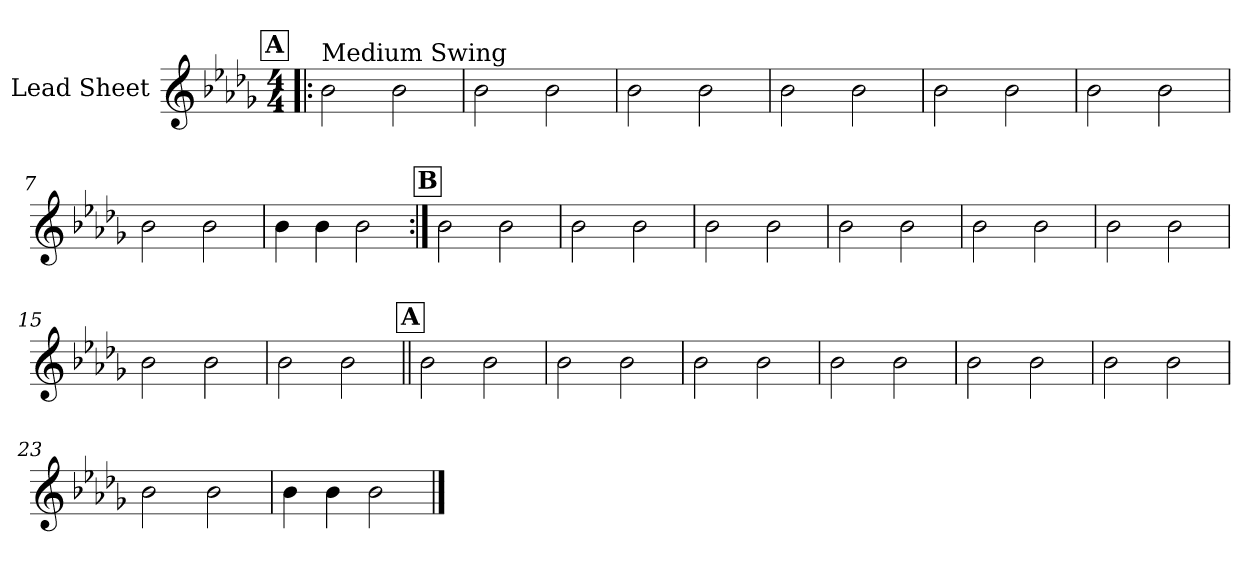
**kern
*part1
*staff1
*I"Lead Sheet
*clefG2
*k[b-e-a-d-g-]
*b-:
*M4/4
!!LO:REH:place=s1:a:fs=14:t=A
=1!|:
!LO:TX:a:t=Medium Swing
2b-\
2b-\
=2
2b-\
2b-\
=3
2b-\
2b-\
=4
2b-\
2b-\
!!LO:LB:g=z
=5
2b-\
2b-\
=6
2b-\
2b-\
=7
2b-\
2b-\
=8
4b-\
4b-\
2b-\
!!LO:LB:g=z
!!LO:REH:place=s1:a:fs=14:t=B
=9:|!
2b-\
2b-\
=10
2b-\
2b-\
=11
2b-\
2b-\
=12
2b-\
2b-\
!!LO:LB:g=z
=13
2b-\
2b-\
=14
2b-\
2b-\
=15
2b-\
2b-\
=16
2b-\
2b-\
!!LO:LB:g=z
!!LO:REH:place=s1:a:fs=14:t=A
=17||
2b-\
2b-\
=18
2b-\
2b-\
=19
2b-\
2b-\
=20
2b-\
2b-\
!!LO:LB:g=z
=21
2b-\
2b-\
=22
2b-\
2b-\
=23
2b-\
2b-\
=24
4b-\
4b-\
2b-\
==
*-
